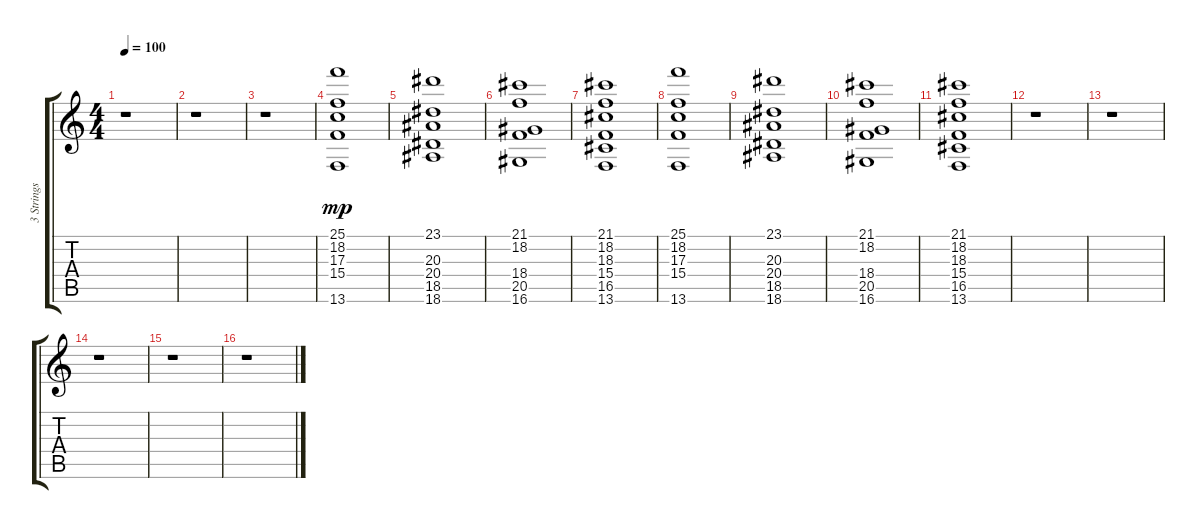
\track ("3 Strings" "3 Strings") {instrument stringensemble1}
\staff {score tabs}
\tuning (E4 B3 G3 D3 A2 E2) {hide}
\ts (4 4)
\tempo 100
\clef g2
\ks c
r.1{dy mp} |
r.1 |
r.1 |
(25.1 18.2 17.3 15.4 13.6).1 |
(23.1 20.3 20.4 18.5 18.6).1 |
(21.1 18.2 18.4 20.5 16.6).1 |
(21.1 18.2 18.3 15.4 16.5 13.6).1 |
(25.1 18.2 17.3 15.4 13.6).1 |
(23.1 20.3 20.4 18.5 18.6).1 |
(21.1 18.2 18.4 20.5 16.6).1 |
(21.1 18.2 18.3 15.4 16.5 13.6).1 |
r.1 |
r.1 |
r.1 |
r.1 |
r.1
